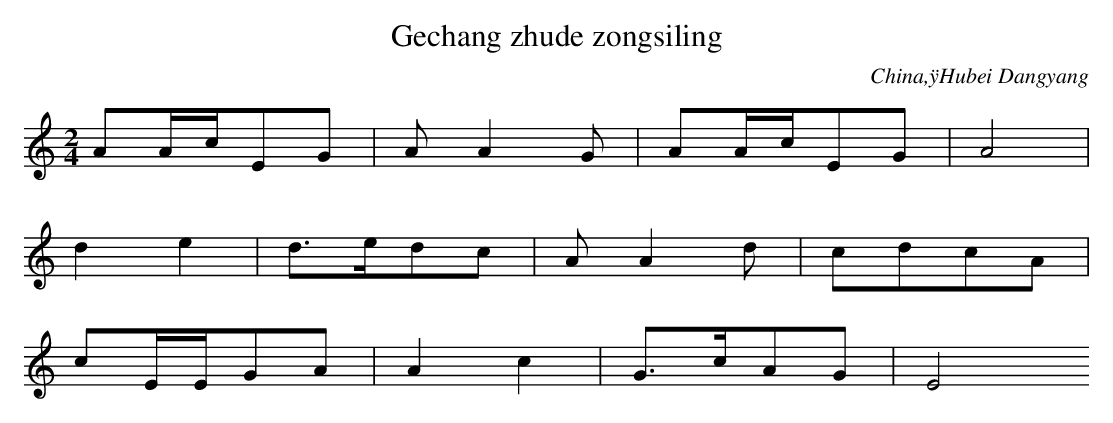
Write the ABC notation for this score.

X:1
T: Gechang zhude zongsiling
O: China,ÿHubei Dangyang
M: 2/4
L: 1/16
K: C
A2AcE2G2 | A2A4G2 | A2AcE2G2 | A8 |
d4e4 | d3ed2c2 | A2A4d2 | c2d2c2A2 |
c2EEG2A2 | A4c4 | G3cA2G2 | E8
